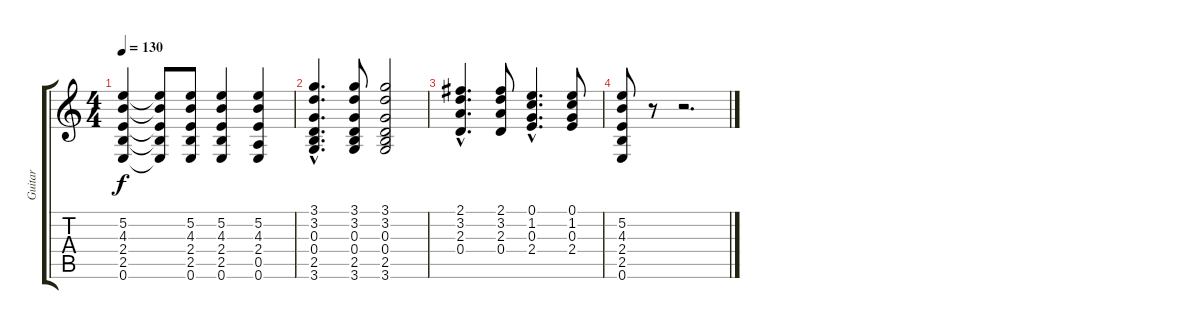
\track ("Guitar" "Guitar") {instrument distortionguitar}
\staff {score tabs}
\tuning (E4 B3 G3 D3 A2 E2) {hide}
\ts (4 4)
\tempo 130
\clef g2
\ks c
(5.2 4.3 2.4 2.5 0.6).4{dy f} (5.2{t} 4.3{t} 2.4{t} 2.5{t} 0.6{t}).8 (5.2 4.3 2.4 2.5 0.6).8 (5.2 4.3 2.4 2.5 0.6).4 (5.2 4.3 2.4 0.5 0.6).4 |
(3.1{hac} 3.2{hac} 0.3{hac} 0.4{hac} 2.5{hac} 3.6{hac}).4{d} (3.1 3.2 0.3 0.4 2.5 3.6).8 (3.1 3.2 0.3 0.4 2.5 3.6).2 |
(2.1{hac} 3.2{hac} 2.3{hac} 0.4{hac}).4{d} (2.1 3.2 2.3 0.4).8 (0.1{hac} 1.2{hac} 0.3{hac} 2.4{hac}).4{d} (0.1 1.2 0.3 2.4).8 |
(5.2 4.3 2.4 2.5 0.6).8 r.8 r.2{d}
